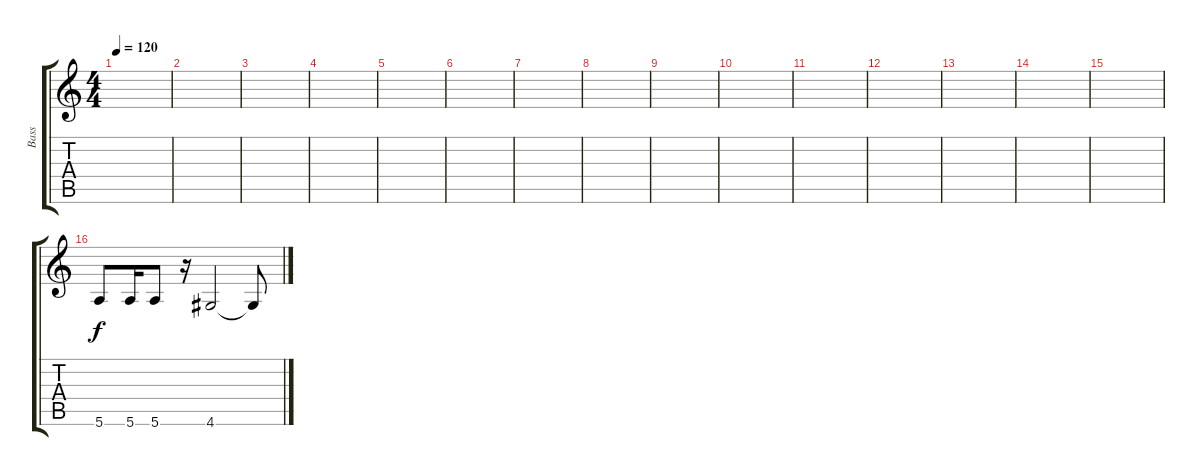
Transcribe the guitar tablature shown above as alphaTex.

\track ("Bass" "Bass") {instrument electricbasspick}
\staff {score tabs}
\tuning (E4 B3 G3 D3 A2 E2) {hide}
\ts (4 4)
\tempo 120
\clef g2
\ks c
|
|
|
|
|
|
|
|
|
|
|
|
|
|
|
5.6.8 5.6.16 5.6.8 r.16 4.6.2 4.6{t}.8
